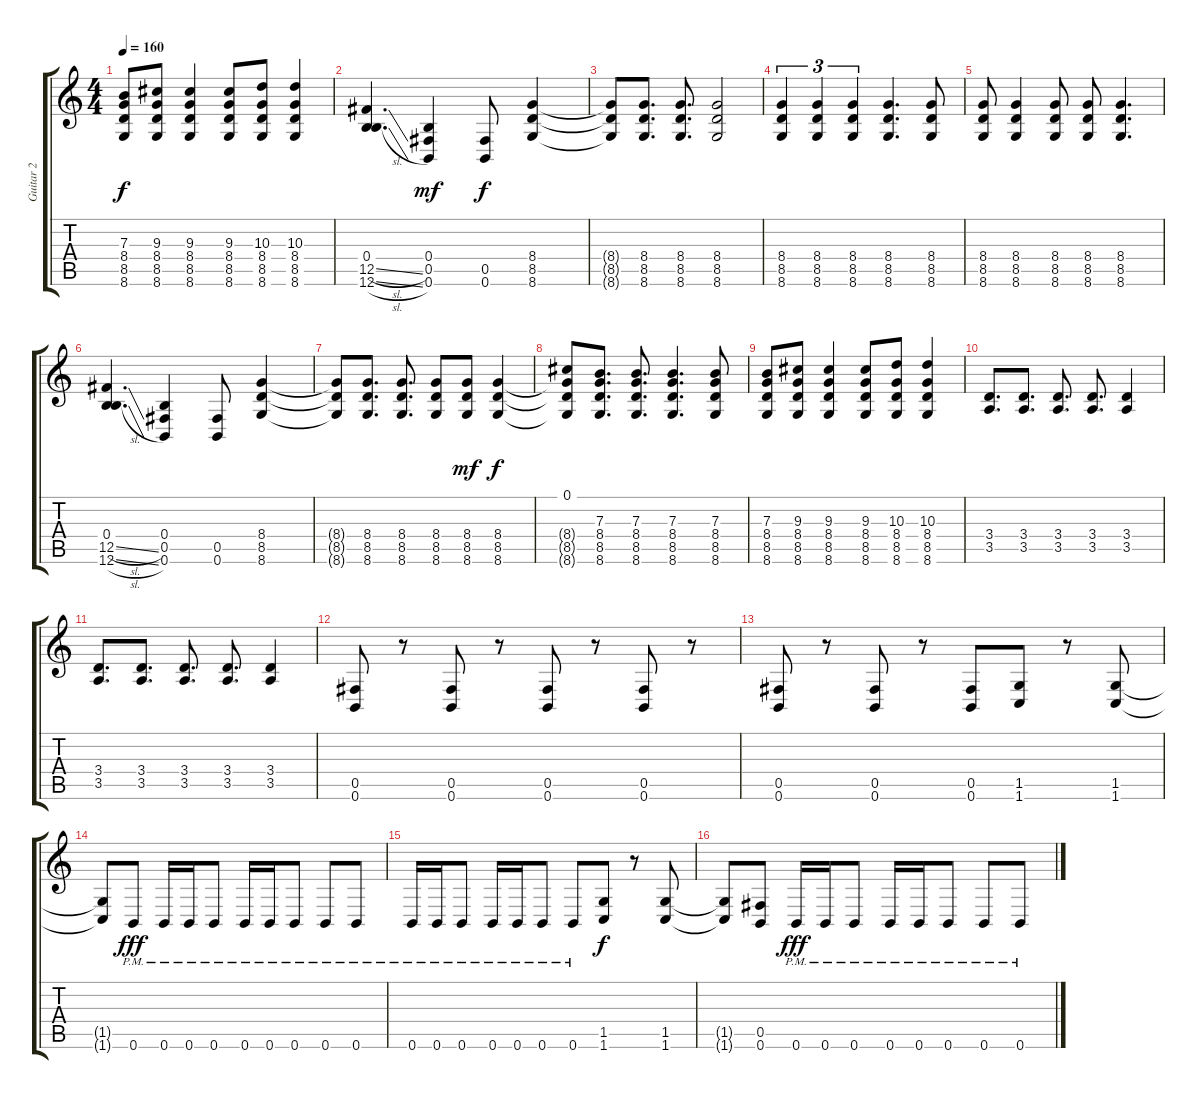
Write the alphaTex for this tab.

\track ("Guitar 2" "Guitar 2") {instrument distortionguitar}
\staff {score tabs}
\tuning (Db4 Ab3 E3 B2 Gb2 B1) {hide}
\ts (4 4)
\tempo 160
\clef g2
\ks c
(7.3 8.4 8.5 8.6).8{dy f} (9.3 8.4 8.5 8.6).8 (9.3 8.4 8.5 8.6).4 (9.3 8.4 8.5 8.6).8 (10.3 8.4 8.5 8.6).8 (10.3 8.4 8.5 8.6).4 |
(0.4 12.5{sl} 12.6{sl}).4{d} (0.4 0.5 0.6).4{dy mf} (0.5 0.6).8{dy f} (8.4 8.5 8.6).4 |
(8.4{t} 8.5{t} 8.6{t}).8 (8.4 8.5 8.6).8{d} (8.4 8.5 8.6).8{d} (8.4 8.5 8.6).2 |
(8.4 8.5 8.6).4{tu (3 2)} (8.4 8.5 8.6).4{tu (3 2)} (8.4 8.5 8.6).4{tu (3 2)} (8.4 8.5 8.6).4{d} (8.4 8.5 8.6).8 |
(8.4 8.5 8.6).8 (8.4 8.5 8.6).4 (8.4 8.5 8.6).8 (8.4 8.5 8.6).8 (8.4 8.5 8.6).4{d} |
(0.4 12.5{sl} 12.6{sl}).4{d} (0.4 0.5 0.6).4 (0.5 0.6).8 (8.4 8.5 8.6).4 |
(8.4{t} 8.5{t} 8.6{t}).8 (8.4 8.5 8.6).8{d} (8.4 8.5 8.6).8{d} (8.4 8.5 8.6).8 (8.4 8.5 8.6).8{dy mf} (8.4 8.5 8.6).4{dy f} |
(0.1 8.4{t} 8.5{t} 8.6{t}).8 (7.3 8.4 8.5 8.6).8{d} (7.3 8.4 8.5 8.6).8{d} (7.3 8.4 8.5 8.6).4{d} (7.3 8.4 8.5 8.6).8 |
(7.3 8.4 8.5 8.6).8 (9.3 8.4 8.5 8.6).8 (9.3 8.4 8.5 8.6).4 (9.3 8.4 8.5 8.6).8 (10.3 8.4 8.5 8.6).8 (10.3 8.4 8.5 8.6).4 |
(3.4 3.5).8{d} (3.4 3.5).8{d} (3.4 3.5).8{d} (3.4 3.5).8{d} (3.4 3.5).4 |
(3.4 3.5).8{d} (3.4 3.5).8{d} (3.4 3.5).8{d} (3.4 3.5).8{d} (3.4 3.5).4 |
(0.5 0.6).8{volume 16 balance 16} r.8 (0.5 0.6).8{balance 0} r.8 (0.5 0.6).8{balance 16} r.8 (0.5 0.6).8{balance 0} r.8 |
(0.5 0.6).8{balance 16} r.8 (0.5 0.6).8{balance 0} r.8 (0.5 0.6).8{balance 16} (1.5 1.6).8{balance 5} r.8 (1.5 1.6).8 |
(1.5{t} 1.6{t}).8 0.6{pm}.8{dy fff} 0.6{pm}.16 0.6{pm}.16 0.6{pm}.8 0.6{pm}.16 0.6{pm}.16 0.6{pm}.8 0.6{pm}.8 0.6{pm}.8 |
0.6{pm}.16 0.6{pm}.16 0.6{pm}.8 0.6{pm}.16 0.6{pm}.16 0.6{pm}.8 0.6{pm}.8 (1.5 1.6).8{dy f} r.8 (1.5 1.6).8 |
(1.5{t} 1.6{t}).8 (0.5 0.6).8 0.6{pm}.16{dy fff} 0.6{pm}.16 0.6{pm}.8 0.6{pm}.16 0.6{pm}.16 0.6{pm}.8 0.6{pm}.8 0.6{pm}.8
